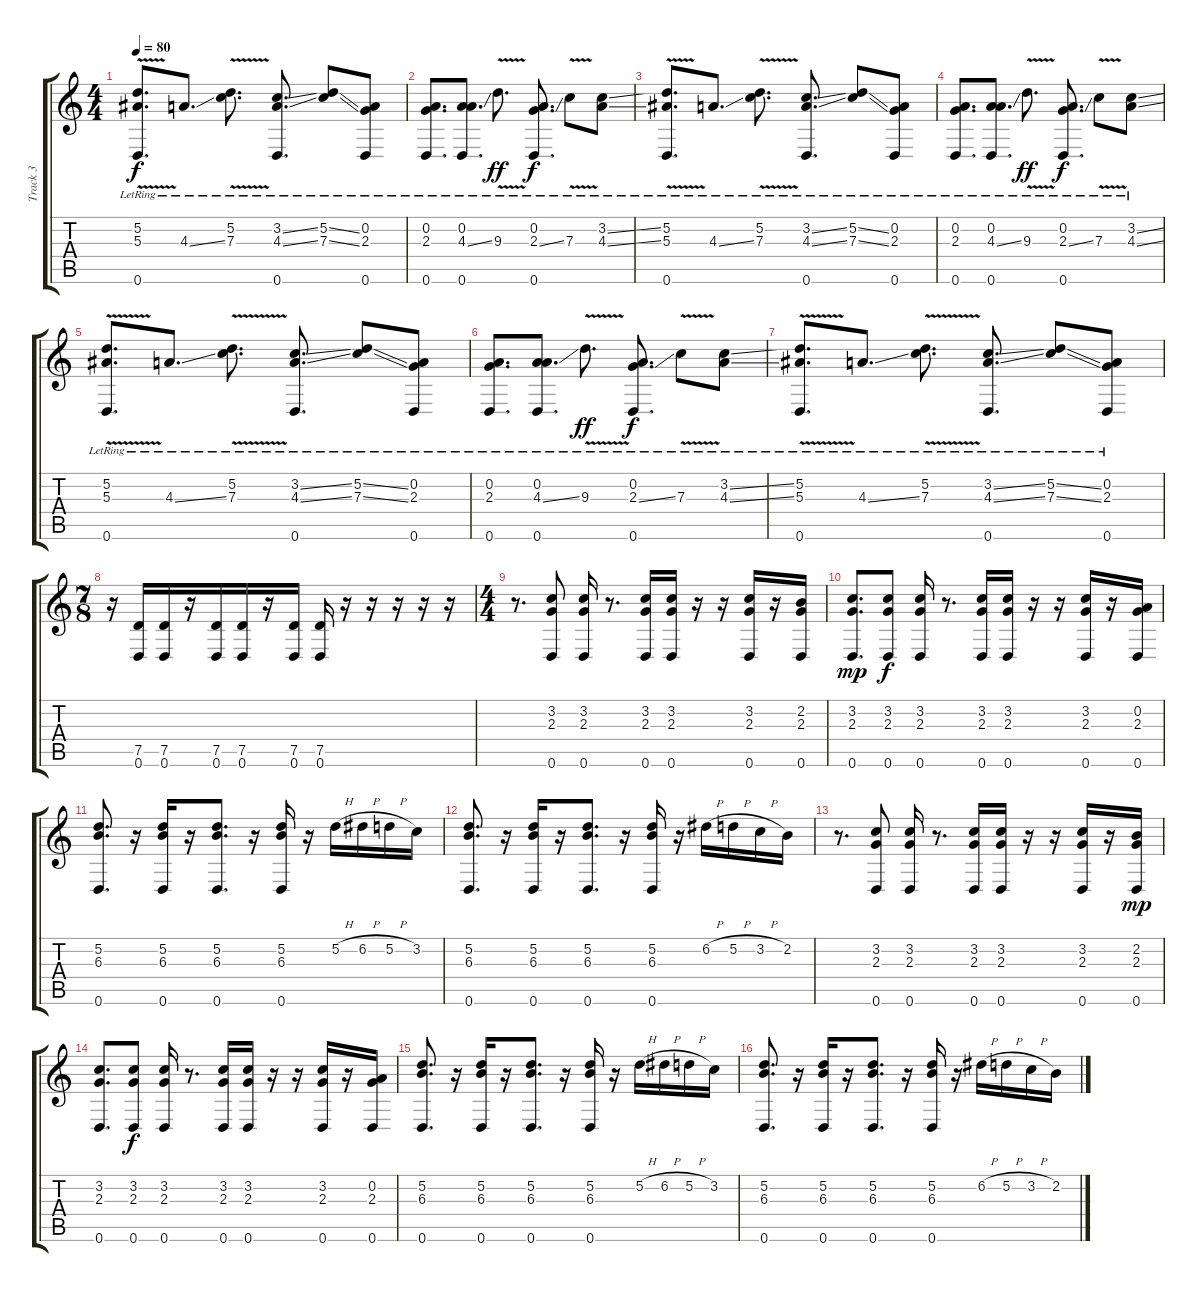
\track ("Track 3" "Track 3") {instrument overdrivenguitar}
\staff {score tabs}
\tuning (D4 A3 F3 C3 G2 D2) {hide}
\ts (4 4)
\tempo 80
\clef g2
\ks c
(5.2{lr} 5.3{v lr} 0.6{lr}).8{d dy f} 4.3{ss lr}.8{d} (5.2{v lr} 7.3{lr}).8{d} (3.2{ss lr} 4.3{ss lr} 0.6{lr}).8{d} (5.2{ss lr} 7.3{ss lr}).8 (0.2{lr} 2.3{lr} 0.6{lr}).8 |
(0.2{lr} 2.3{lr} 0.6{lr}).8{d} (0.2{lr} 4.3{ss lr} 0.6{lr}).8{d} 9.3{v lr}.8{d dy ff} (0.2{lr} 2.3{ss lr} 0.6{lr}).8{d dy f} 7.3{v lr}.8 (3.2{ss lr} 4.3{ss lr}).8 |
(5.2{lr} 5.3{v lr} 0.6{lr}).8{d} 4.3{ss lr}.8{d} (5.2{v lr} 7.3{lr}).8{d} (3.2{ss lr} 4.3{ss lr} 0.6{lr}).8{d} (5.2{ss lr} 7.3{ss lr}).8 (0.2{lr} 2.3{lr} 0.6{lr}).8 |
(0.2{lr} 2.3{lr} 0.6{lr}).8{d} (0.2{lr} 4.3{ss lr} 0.6{lr}).8{d} 9.3{v lr}.8{d dy ff} (0.2{lr} 2.3{ss lr} 0.6{lr}).8{d dy f} 7.3{v lr}.8 (3.2{ss lr} 4.3{ss lr}).8 |
(5.2{lr} 5.3{v lr} 0.6{lr}).8{d} 4.3{ss lr}.8{d} (5.2{v lr} 7.3{lr}).8{d} (3.2{ss lr} 4.3{ss lr} 0.6{lr}).8{d} (5.2{ss lr} 7.3{ss lr}).8 (0.2{lr} 2.3{lr} 0.6{lr}).8 |
(0.2{lr} 2.3{lr} 0.6{lr}).8{d} (0.2{lr} 4.3{ss lr} 0.6{lr}).8{d} 9.3{v lr}.8{d dy ff} (0.2{lr} 2.3{ss lr} 0.6{lr}).8{d dy f} 7.3{v lr}.8 (3.2{ss lr} 4.3{ss lr}).8 |
(5.2{lr} 5.3{v lr} 0.6{lr}).8{d} 4.3{ss lr}.8{d} (5.2{v lr} 7.3{lr}).8{d} (3.2{ss lr} 4.3{ss lr} 0.6{lr}).8{d} (5.2{ss lr} 7.3{ss lr}).8 (0.2{lr} 2.3{lr} 0.6{lr}).8 |
\ts (7 8)
r.16 (7.5 0.6).16 (7.5 0.6).16 r.16 (7.5 0.6).16 (7.5 0.6).16 r.16 (7.5 0.6).16 (7.5 0.6).16 r.16 r.16 r.16 r.16 r.16 |
\ts (4 4)
r.8{d} (3.2 2.3 0.6).8 (3.2 2.3 0.6).16 r.8{d} (3.2 2.3 0.6).16 (3.2 2.3 0.6).16 r.16 r.16 (3.2 2.3 0.6).16 r.16 (2.2 2.3 0.6).16 |
(3.2 2.3 0.6).8{d dy mp} (3.2 2.3 0.6).8{dy f} (3.2 2.3 0.6).16 r.8{d} (3.2 2.3 0.6).16 (3.2 2.3 0.6).16 r.16 r.16 (3.2 2.3 0.6).16 r.16 (0.2 2.3 0.6).16 |
(5.2 6.3 0.6).8{d} r.16 (5.2 6.3 0.6).16 r.16 (5.2 6.3 0.6).8{d} r.16 (5.2 6.3 0.6).16 r.16 5.2{h}.16 6.2{h}.16 5.2{h}.16 3.2.16 |
(5.2 6.3 0.6).8{d} r.16 (5.2 6.3 0.6).16 r.16 (5.2 6.3 0.6).8{d} r.16 (5.2 6.3 0.6).16 r.16 6.2{h}.16 5.2{h}.16 3.2{h}.16 2.2.16 |
r.8{d} (3.2 2.3 0.6).8 (3.2 2.3 0.6).16 r.8{d} (3.2 2.3 0.6).16 (3.2 2.3 0.6).16 r.16 r.16 (3.2 2.3 0.6).16 r.16 (2.2 2.3 0.6).16{dy mp} |
(3.2 2.3 0.6).8{d} (3.2 2.3 0.6).8{dy f} (3.2 2.3 0.6).16 r.8{d} (3.2 2.3 0.6).16 (3.2 2.3 0.6).16 r.16 r.16 (3.2 2.3 0.6).16 r.16 (0.2 2.3 0.6).16 |
(5.2 6.3 0.6).8{d} r.16 (5.2 6.3 0.6).16 r.16 (5.2 6.3 0.6).8{d} r.16 (5.2 6.3 0.6).16 r.16 5.2{h}.16 6.2{h}.16 5.2{h}.16 3.2.16 |
(5.2 6.3 0.6).8{d} r.16 (5.2 6.3 0.6).16 r.16 (5.2 6.3 0.6).8{d} r.16 (5.2 6.3 0.6).16 r.16 6.2{h}.16 5.2{h}.16 3.2{h}.16 2.2.16
